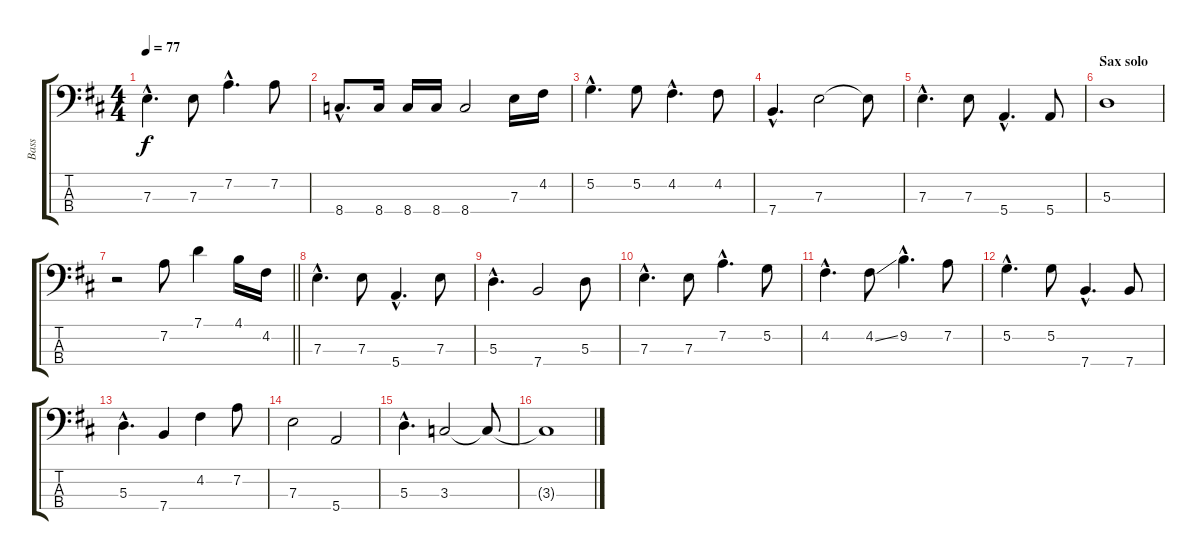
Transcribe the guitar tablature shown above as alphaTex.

\track ("Bass" "Bass") {instrument electricbassfinger}
\staff {score tabs}
\tuning (G2 D2 A1 E1) {hide}
\ts (4 4)
\tempo 77
\clef f4
\ks d
7.3{hac}.4{d dy f} 7.3.8 7.2{hac}.4{d} 7.2.8 |
8.4{hac}.8{d} 8.4.16 8.4.16 8.4.16 8.4.2 7.3.16 4.2.16 |
5.2{hac}.4{d} 5.2.8 4.2{hac}.4{d} 4.2.8 |
7.4{hac}.4{d} 7.3.2 7.3{t}.8 |
7.3{hac}.4{d} 7.3.8 5.4{hac}.4{d} 5.4.8 |
\section ("" "Sax solo")
5.3.1 |
\barLineRight lightlight
r.2 7.2.8 7.1.4 4.1.16 4.2.16 |
7.3{hac}.4{d} 7.3.8 5.4{hac}.4{d} 7.3.8 |
5.3{hac}.4{d} 7.4.2 5.3.8 |
7.3{hac}.4{d} 7.3.8 7.2{hac}.4{d} 5.2.8 |
4.2{hac}.4{d} 4.2{ss}.8 9.2{hac}.4{d} 7.2.8 |
5.2{hac}.4{d} 5.2.8 7.4{hac}.4{d} 7.4.8 |
5.3{hac}.4{d} 7.4.4 4.2.4 7.2.8 |
7.3.2 5.4.2 |
5.3{hac}.4{d} 3.3.2 3.3{t}.8 |
3.3{t}.1{volume 0}
